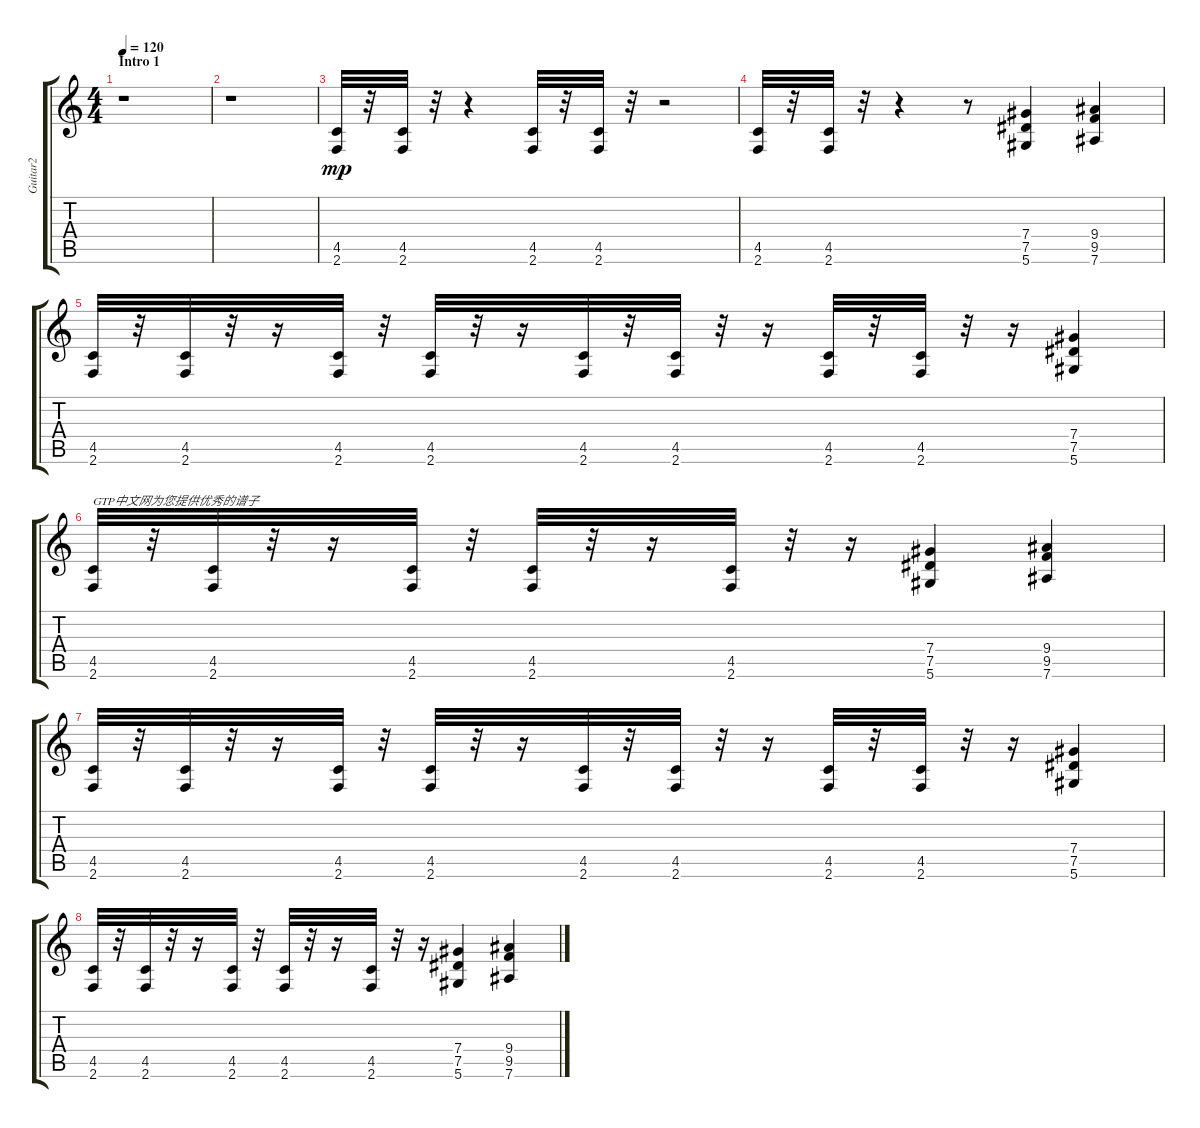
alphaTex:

\track ("Guitar2" "Guitar2") {instrument distortionguitar}
\staff {score tabs}
\tuning (Eb4 Bb3 Gb3 Db3 Ab2 Eb2) {hide}
\ts (4 4)
\section ("" "Intro 1")
\tempo 120
\clef g2
\ks c
r.1{dy mp instrument distortionguitar} |
r.1 |
(4.5 2.6).32 r.32 (4.5 2.6).32 r.32 r.4 (4.5 2.6).32 r.32 (4.5 2.6).32 r.32 r.2 |
(4.5 2.6).32 r.32 (4.5 2.6).32 r.32 r.4 r.8 (7.4 7.5 5.6).4 (9.4 9.5 7.6).4 |
(4.5 2.6).32 r.32 (4.5 2.6).32 r.32 r.16 (4.5 2.6).32 r.32 (4.5 2.6).32 r.32 r.16 (4.5 2.6).32 r.32 (4.5 2.6).32 r.32 r.16 (4.5 2.6).32 r.32 (4.5 2.6).32 r.32 r.16 (7.4 7.5 5.6).4 |
(4.5 2.6).32{txt "GTP中文网为您提供优秀的谱子"} r.32 (4.5 2.6).32 r.32 r.16 (4.5 2.6).32 r.32 (4.5 2.6).32 r.32 r.16 (4.5 2.6).32 r.32 r.16 (7.4 7.5 5.6).4 (9.4 9.5 7.6).4 |
(4.5 2.6).32 r.32 (4.5 2.6).32 r.32 r.16 (4.5 2.6).32 r.32 (4.5 2.6).32 r.32 r.16 (4.5 2.6).32 r.32 (4.5 2.6).32 r.32 r.16 (4.5 2.6).32 r.32 (4.5 2.6).32 r.32 r.16 (7.4 7.5 5.6).4 |
(4.5 2.6).32 r.32 (4.5 2.6).32 r.32 r.16 (4.5 2.6).32 r.32 (4.5 2.6).32 r.32 r.16 (4.5 2.6).32 r.32 r.16 (7.4 7.5 5.6).4 (9.4 9.5 7.6).4
